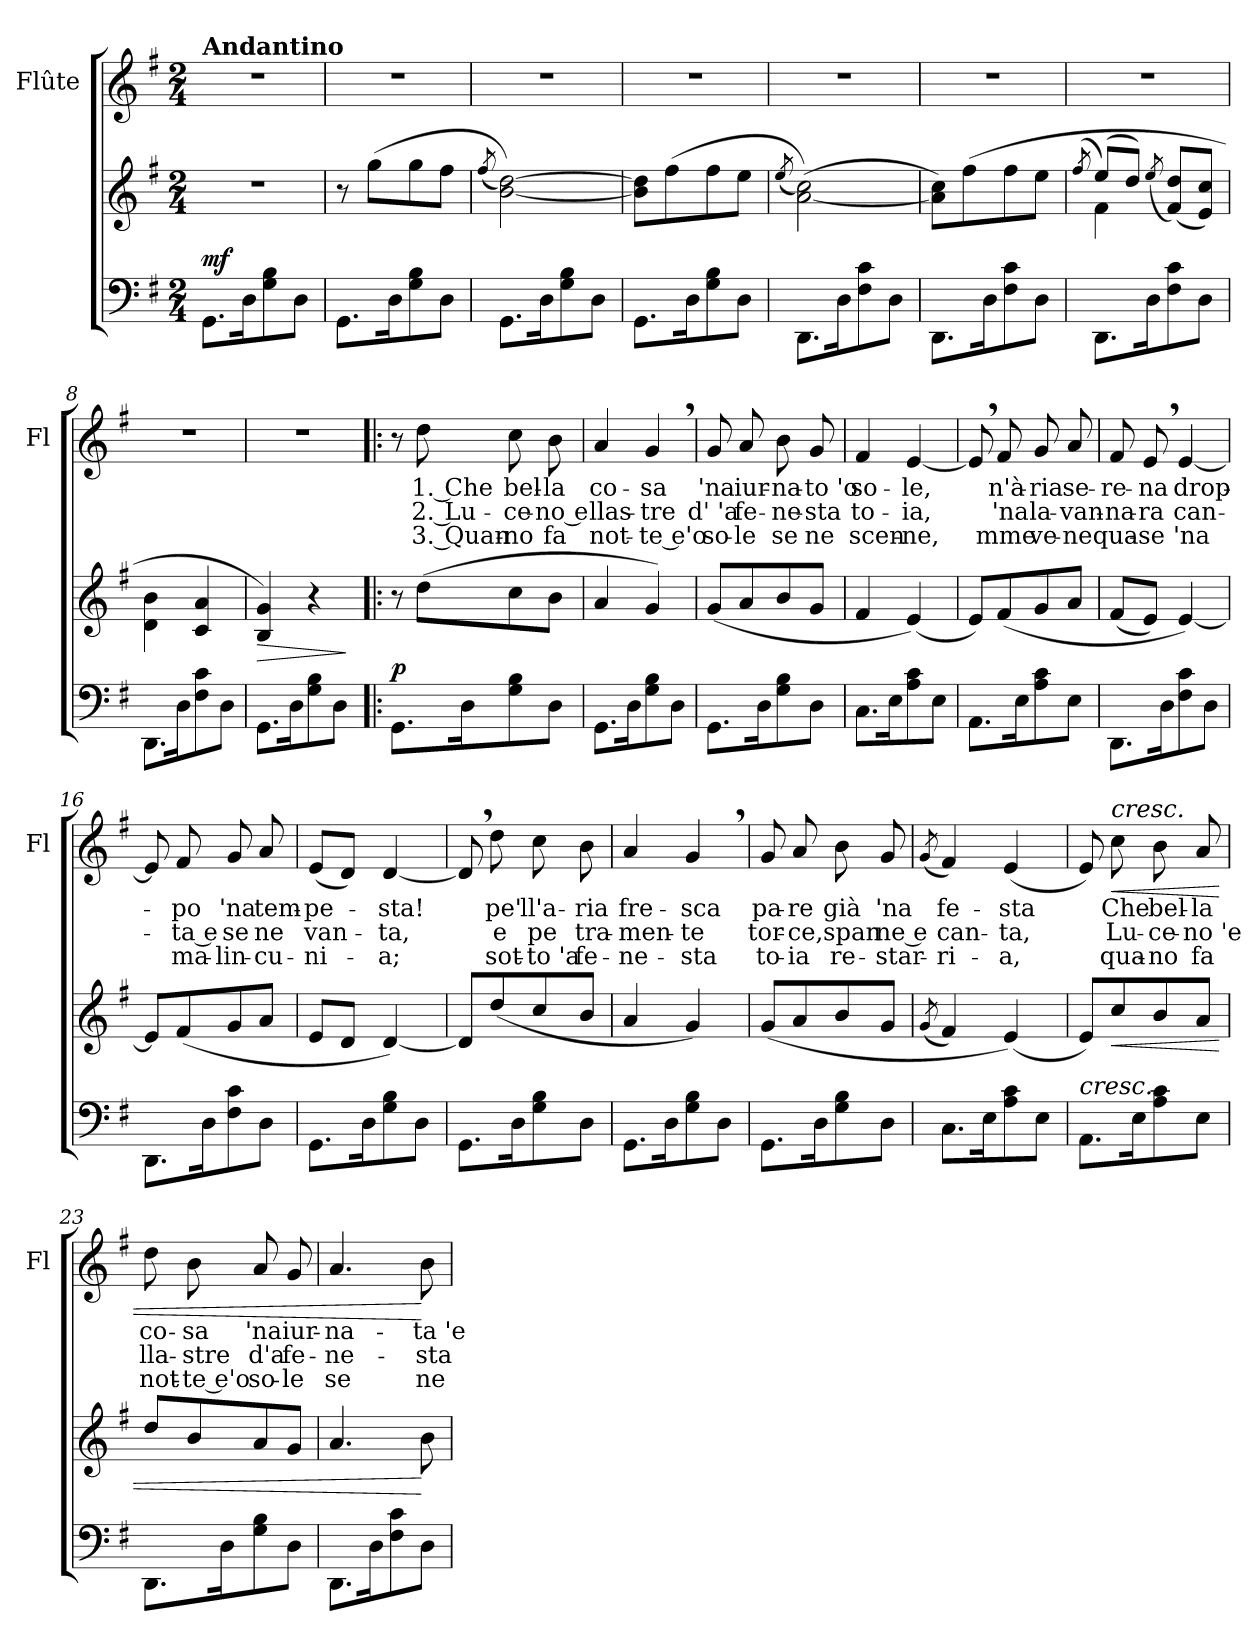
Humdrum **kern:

**kern	**kern	**dynam	**kern	**text	**text	**text	**dynam
*part2	*part2	*part2	*part1	*part1	*part1	*part1	*part1
*staff3	*staff2	*staff2/3	*staff1	*staff1	*staff1	*staff1	*staff1
*	*	*	*I"Flûte	*	*	*	*
*	*	*	*I'Fl	*	*	*	*
*clefF4	*clefG2	*	*clefG2	*	*	*	*
*k[f#]	*k[f#]	*	*k[f#]	*	*	*	*
*M2/4	*M2/4	*	*M2/4	*	*	*	*
*MM70	*MM70	*	*MM70	*	*	*	*
=1	=1	=1	=1	=1	=1	=1	=1
!	!	!	!LO:TX:a:B:t=Andantino	!	!	!	!
!	!	!LO:DY:a=2	!	!	!	!	!
8.GG\L	2r	mf	2r	.	.	.	.
16D\K	.	.	.	.	.	.	.
8G\ 8B\	.	.	.	.	.	.	.
8D\J	.	.	.	.	.	.	.
=2	=2	=2	=2	=2	=2	=2	=2
8.GG\L	8r	.	2r	.	.	.	.
.	(>8gg\L	.	.	.	.	.	.
16D\K	.	.	.	.	.	.	.
8G\ 8B\	8gg\	.	.	.	.	.	.
8D\J	8ff#\J	.	.	.	.	.	.
=3	=3	=3	=3	=3	=3	=3	=3
.	(<8qff#/	.	.	.	.	.	.
8.GG\L	[2b\ [2dd\))	.	2r	.	.	.	.
16D\K	.	.	.	.	.	.	.
8G\ 8B\	.	.	.	.	.	.	.
8D\J	.	.	.	.	.	.	.
=4	=4	=4	=4	=4	=4	=4	=4
8.GG\L	8b\] 8dd\]L	.	2r	.	.	.	.
.	(>8ff#\	.	.	.	.	.	.
16D\K	.	.	.	.	.	.	.
8G\ 8B\	8ff#\	.	.	.	.	.	.
8D\J	8ee\J	.	.	.	.	.	.
=5	=5	=5	=5	=5	=5	=5	=5
.	(<8qee/	.	.	.	.	.	.
8.DD\L	(>[2a\ 2cc\))	.	2r	.	.	.	.
16D\K	.	.	.	.	.	.	.
8F#\ 8c\	.	.	.	.	.	.	.
8D\J	.	.	.	.	.	.	.
=6	=6	=6	=6	=6	=6	=6	=6
8.DD\L	8a\] 8cc\L)	.	2r	.	.	.	.
.	(>8ff#\	.	.	.	.	.	.
16D\K	.	.	.	.	.	.	.
8F#\ 8c\	8ff#\	.	.	.	.	.	.
8D\J	8ee\J	.	.	.	.	.	.
!!LO:LB:g=z
=7	=7	=7	=7	=7	=7	=7	=7
.	(<8qff#/	.	.	.	.	.	.
*	*^	*	*	*	*	*	*
8.DD\L	(>8ee/L)	4f#\	.	2r	.	.	.	.
.	8dd/J)	.	.	.	.	.	.	.
16D\K	.	.	.	.	.	.	.	.
.	(<8qee/	.	.	.	.	.	.	.
8F#\ 8c\	(>8f#/ 8dd/L)	4ryy	.	.	.	.	.	.
8D\J	8e/ 8cc/J)	.	.	.	.	.	.	.
*	*v	*v	*	*	*	*	*	*
=8	=8	=8	=8	=8	=8	=8	=8
8.DD\L	4d\ 4b\	.	2r	.	.	.	.
16D\K	.	.	.	.	.	.	.
8F#\ 8c\	4c/ 4a/	.	.	.	.	.	.
8D\J	.	.	.	.	.	.	.
=9	=9	=9	=9	=9	=9	=9	=9
!	!	!LO:HP:b	!	!	!	!	!
8.GG\L	4B/ 4g/)	>	2r	.	.	.	.
16D\K	.	.	.	.	.	.	.
8G\ 8B\	4r	.	.	.	.	.	.
8D\J	.	.	.	.	.	.	.
.	.	]	.	.	.	.	.
=10!|:	=10!|:	=10!|:	=10!|:	=10!|:	=10!|:	=10!|:	=10!|:
!	!	!LO:DY:a=2	!	!	!	!	!
8.GG\L	8r	p	8r	.	.	.	.
!	!	!	!	!LO:LY:b	!LO:LY:b	!LO:LY:b	!
.	(>8dd\L	.	8dd\	1. Che	2. Lu-	3. Quan-	.
16D\K	.	.	.	.	.	.	.
!	!	!	!	!LO:LY:b	!LO:LY:b	!LO:LY:b	!
8G\ 8B\	8cc\	.	8cc\	bel-	-ce-	-no	.
!	!	!	!	!LO:LY:b	!LO:LY:b	!LO:LY:b	!
8D\J	8b\J	.	8b\	-la	-no e	fa	.
=11	=11	=11	=11	=11	=11	=11	=11
!	!	!	!	!LO:LY:b	!LO:LY:b	!LO:LY:b	!
8.GG\L	4a/	.	4a/	co-	llas-	not-	.
16D\K	.	.	.	.	.	.	.
!	!	!	!	!LO:LY:b	!LO:LY:b	!LO:LY:b	!
8G\ 8B\	4g/)	.	4g,/	-sa	-tre	-te e'o	.
8D\J	.	.	.	.	.	.	.
=12	=12	=12	=12	=12	=12	=12	=12
!	!	!	!	!LO:LY:b	!LO:LY:b	!LO:LY:b	!
8.GG\L	(>8g/L	.	8g/	'na	d' 'a	so-	.
!	!	!	!	!LO:LY:b	!LO:LY:b	!LO:LY:b	!
.	8a/	.	8a/	iur-	fe-	-le	.
16D\K	.	.	.	.	.	.	.
!	!	!	!	!LO:LY:b	!LO:LY:b	!LO:LY:b	!
8G\ 8B\	8b/	.	8b\	-na-	-ne-	se	.
!	!	!	!	!LO:LY:b	!LO:LY:b	!LO:LY:b	!
8D\J	8g/J	.	8g/	-to 'o	-sta	ne	.
!!LO:LB:g=z
=13	=13	=13	=13	=13	=13	=13	=13
!	!	!	!	!LO:LY:b	!LO:LY:b	!LO:LY:b	!
8.C\L	4f#/	.	4f#/	so-	to-	scen-	.
16E\K	.	.	.	.	.	.	.
!	!	!	!	!LO:LY:b	!LO:LY:b	!LO:LY:b	!
8A\ 8c\	(<4e/)	.	[4e/	-le,	-ia,	-ne,	.
8E\J	.	.	.	.	.	.	.
=14	=14	=14	=14	=14	=14	=14	=14
8.AA\L	8e/L)	.	8e,/]	.	.	.	.
!	!	!	!	!LO:LY:b	!LO:LY:b	!LO:LY:b	!
.	(>8f#/	.	8f#/	n'à-	'na	mme	.
16E\K	.	.	.	.	.	.	.
!	!	!	!	!LO:LY:b	!LO:LY:b	!LO:LY:b	!
8A\ 8c\	8g/	.	8g/	-ria	la-	ve-	.
!	!	!	!	!LO:LY:b	!LO:LY:b	!LO:LY:b	!
8E\J	8a/J	.	8a/	se-	-van-	-ne	.
=15	=15	=15	=15	=15	=15	=15	=15
!	!	!	!	!LO:LY:b	!LO:LY:b	!LO:LY:b	!
8.DD\L	(<8f#/L	.	8f#/	-re-	-na-	qua-	.
!	!	!	!	!LO:LY:b	!LO:LY:b	!LO:LY:b	!
.	8e/J)	.	8e,/	-na	-ra	-se	.
16D\K	.	.	.	.	.	.	.
!	!	!	!	!LO:LY:b	!LO:LY:b	!LO:LY:b	!
8F#\ 8c\	[4e/)	.	[4e/	drop-	can-	'na	.
8D\J	.	.	.	.	.	.	.
=16	=16	=16	=16	=16	=16	=16	=16
8.DD\L	8e/L]	.	8e/]	.	.	.	.
!	!	!	!	!LO:LY:b	!LO:LY:b	!LO:LY:b	!
.	(>8f#/	.	8f#/	-po	-ta e	ma-	.
16D\K	.	.	.	.	.	.	.
!	!	!	!	!LO:LY:b	!LO:LY:b	!LO:LY:b	!
8F#\ 8c\	8g/	.	8g/	'na	se	-lin-	.
!	!	!	!	!LO:LY:b	!LO:LY:b	!LO:LY:b	!
8D\J	8a/J	.	8a/	tem-	ne	-cu-	.
=17	=17	=17	=17	=17	=17	=17	=17
!	!	!	!	!LO:LY:b	!LO:LY:b	!LO:LY:b	!
8.GG\L	8e/L	.	(<8e/L	-pe-	van-	-ni-	.
.	8d/J	.	8d/J)	.	.	.	.
16D\K	.	.	.	.	.	.	.
!	!	!	!	!LO:LY:b	!LO:LY:b	!LO:LY:b	!
8G\ 8B\	[4d/)	.	[4d/	-sta!	-ta,	-a;	.
8D\J	.	.	.	.	.	.	.
=18	=18	=18	=18	=18	=18	=18	=18
8.GG\L	8d/L]	.	8d,/]	.	.	.	.
!	!	!	!	!LO:LY:b	!LO:LY:b	!LO:LY:b	!
.	(>8dd/	.	8dd\	pe'	e	sot-	.
16D\K	.	.	.	.	.	.	.
!	!	!	!	!LO:LY:b	!LO:LY:b	!LO:LY:b	!
8G\ 8B\	8cc/	.	8cc\	ll'a-	pe	-to 'a	.
!	!	!	!	!LO:LY:b	!LO:LY:b	!LO:LY:b	!
8D\J	8b/J	.	8b\	-ria	tra-	fe-	.
!!LO:PB:g=z
=19	=19	=19	=19	=19	=19	=19	=19
!	!	!	!	!LO:LY:b	!LO:LY:b	!LO:LY:b	!
8.GG\L	4a/	.	4a/	fre-	-men-	-ne-	.
16D\K	.	.	.	.	.	.	.
!	!	!	!	!LO:LY:b	!LO:LY:b	!LO:LY:b	!
8G\ 8B\	4g/)	.	4g,/	-sca	-te	-sta	.
8D\J	.	.	.	.	.	.	.
=20	=20	=20	=20	=20	=20	=20	=20
!	!	!	!	!LO:LY:b	!LO:LY:b	!LO:LY:b	!
8.GG\L	(>8g/L	.	8g/	pa-	tor-	to-	.
!	!	!	!	!LO:LY:b	!LO:LY:b	!LO:LY:b	!
.	8a/	.	8a/	-re	-ce,	-ia	.
16D\K	.	.	.	.	.	.	.
!	!	!	!	!LO:LY:b	!LO:LY:b	!LO:LY:b	!
8G\ 8B\	8b/	.	8b\	già	span	re-	.
!	!	!	!	!LO:LY:b	!LO:LY:b	!LO:LY:b	!
8D\J	8g/J	.	8g/	'na	ne e	-star-	.
=21	=21	=21	=21	=21	=21	=21	=21
.	(<8qg/	.	(<8qg/	.	.	.	.
!	!	!	!	!LO:LY:b	!LO:LY:b	!LO:LY:b	!
8.C\L	4f#/)	.	4f#/)	fe-	can-	-ri-	.
16E\K	.	.	.	.	.	.	.
!	!	!	!	!LO:LY:b	!LO:LY:b	!LO:LY:b	!
8A\ 8c\	(<4e/)	.	(<4e/	-sta	-ta,	-a,	.
8E\J	.	.	.	.	.	.	.
=22	=22	=22	=22	=22	=22	=22	=22
!LO:TX:a:i:t=cresc.	!	!	!	!	!	!	!
8.AA\L	8e/L)	.	8e/)	.	.	.	.
!	!	!	!LO:TX:a:i:t=cresc.	!	!	!	!
!	!	!LO:HP:b	!	!LO:LY:b	!LO:LY:b	!LO:LY:b	!LO:HP:b
.	8cc/	<	8cc\	Che	Lu-	qua-	<
16E\K	.	.	.	.	.	.	.
!	!	!	!	!LO:LY:b	!LO:LY:b	!LO:LY:b	!
8A\ 8c\	8b/	.	8b\	bel-	-ce-	-no	.
!	!	!	!	!LO:LY:b	!LO:LY:b	!LO:LY:b	!
8E\J	8a/J	.	8a/	-la	-no 'e	fa	.
=23	=23	=23	=23	=23	=23	=23	=23
!	!	!	!	!LO:LY:b	!LO:LY:b	!LO:LY:b	!
8.DD\L	8dd/L	.	8dd\	co-	lla-	not-	.
!	!	!	!	!LO:LY:b	!LO:LY:b	!LO:LY:b	!
.	8b/	.	8b\	-sa	-stre	-te e'o	.
16D\K	.	.	.	.	.	.	.
!	!	!	!	!LO:LY:b	!LO:LY:b	!LO:LY:b	!
8G\ 8B\	8a/	.	8a/	'na	d'a	so-	.
!	!	!	!	!LO:LY:b	!LO:LY:b	!LO:LY:b	!
8D\J	8g/J	.	8g/	iur-	fe-	-le	.
=24	=24	=24	=24	=24	=24	=24	=24
!	!	!	!	!LO:LY:b	!LO:LY:b	!LO:LY:b	!
8.DD\L	4.a/	.	4.a/	-na-	-ne-	se	.
16D\K	.	.	.	.	.	.	.
8F#\ 8c\	.	.	.	.	.	.	.
!	!	!	!	!LO:LY:b	!LO:LY:b	!LO:LY:b	!
8D\J	8b\	[	8b\	-ta 'e	-sta	ne	[
=	=	=	=	=	=	=	=
*-	*-	*-	*-	*-	*-	*-	*-
